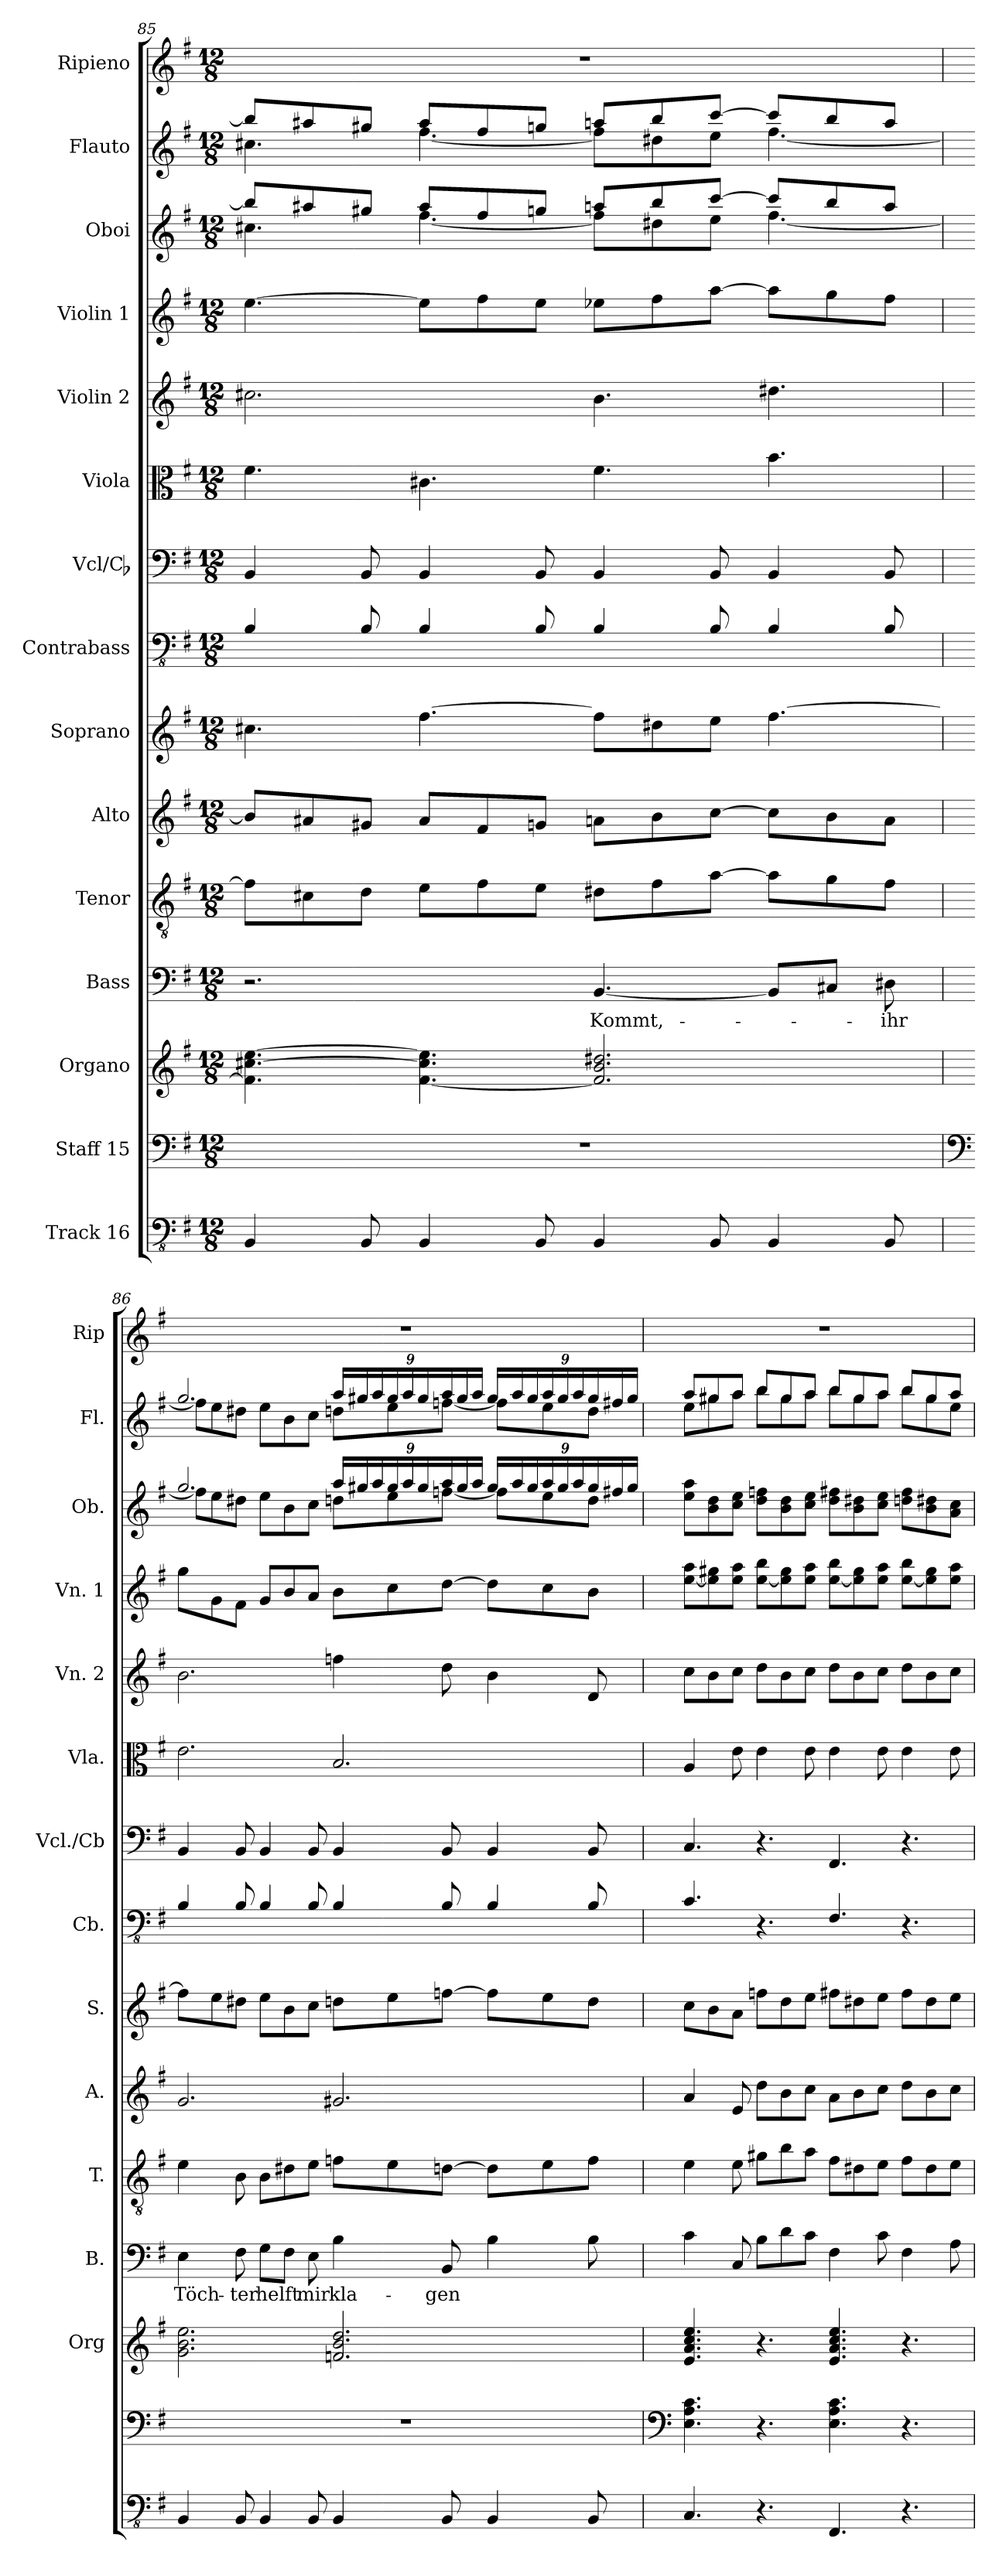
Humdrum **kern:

**kern	**kern	**kern	**kern	**text	**kern	**kern	**kern	**kern	**kern	**kern	**kern	**kern	**kern	**kern	**kern
*part15	*part14	*part13	*part12	*part12	*part11	*part10	*part9	*part8	*part7	*part6	*part5	*part4	*part3	*part2	*part1
*staff15	*staff14	*staff13	*staff12	*staff12	*staff11	*staff10	*staff9	*staff8	*staff7	*staff6	*staff5	*staff4	*staff3	*staff2	*staff1
*I"Track 16	*I"Staff 15	*I"Organo	*I"Bass	*	*I"Tenor	*I"Alto	*I"Soprano	*I"Contrabass	*I"Vcl/Cb	*I"Viola	*I"Violin 2	*I"Violin 1	*I"Oboi	*I"Flauto	*I"Ripieno
*	*	*I'Org	*I'B.	*	*I'T.	*I'A.	*I'S.	*I'Cb.	*I'Vcl./Cb	*I'Vla.	*I'Vn. 2	*I'Vn. 1	*I'Ob.	*I'Fl.	*I'Rip
!!LO:PB:g=z
*clefFv4	*clefF4	*clefG2	*clefF4	*	*clefGv2	*clefG2	*clefG2	*clefFv4	*clefF4	*clefC3	*clefG2	*clefG2	*clefG2	*clefG2	*clefG2
*	*	*	*	*	*	*	*	*ITrd7c12	*	*	*	*	*	*	*
*k[f#]	*k[f#]	*k[f#]	*k[f#]	*	*k[f#]	*k[f#]	*k[f#]	*k[f#]	*k[f#]	*k[f#]	*k[f#]	*k[f#]	*k[f#]	*k[f#]	*k[f#]
*M12/8	*M12/8	*M12/8	*M12/8	*	*M12/8	*M12/8	*M12/8	*M12/8	*M12/8	*M12/8	*M12/8	*M12/8	*M12/8	*M12/8	*M12/8
=85	=85	=85	=85	=85	=85	=85	=85	=85	=85	=85	=85	=85	=85	=85	=85
*	*	*	*	*	*	*	*	*	*	*	*	*	*^	*^	*
4BBB/	1.r	4.f#\] [4.cc#X\ [4.ee\	2.r	.	8f#\L]	8b/L]	4.cc#X\	4BBB/	4BB/	4.f#\	2.cc#X\	[4.ee\	8bb/L]	4.cc#X\	8bb/L]	4.cc#X\	1.r
.	.	.	.	.	8c#X\	8a#X/	.	.	.	.	.	.	8aa#X/	.	8aa#X/	.	.
8BBB/	.	.	.	.	8d\J	8g#X/J	.	8BBB/	8BB/	.	.	.	8gg#X/J	.	8gg#X/J	.	.
4BBB/	.	[4.f#\ 4.cc#\] 4.ee\]	.	.	8e\L	8a#/L	[4.ff#\	4BBB/	4BB/	4.c#X\	.	8ee\L]	8aa#/L	[4.ff#\	8aa#/L	[4.ff#\	.
.	.	.	.	.	8f#\	8f#/	.	.	.	.	.	8ff#\	8ff#/	.	8ff#/	.	.
8BBB/	.	.	.	.	8e\J	8gn/J	.	8BBB/	8BB/	.	.	8ee\J	8ggn/J	.	8ggn/J	.	.
4BBB/	.	2.f#/] 2.b/ 2.dd#X/	[4.BB/	Kommt,-	8d#X\L	8an\L	8ff#\L]	4BBB/	4BB/	4.f#\	4.b\	8ee-X\L	8aan/L	8ff#\L]	8aan/L	8ff#\L]	.
.	.	.	.	.	8f#\	8b\	8dd#X\	.	.	.	.	8ff#\	8bb/	8dd#X\	8bb/	8dd#X\	.
8BBB/	.	.	.	.	[8a\J	[8cc\J	8ee\J	8BBB/	8BB/	.	.	[8aa\J	[8ccc/J	8ee\J	[8ccc/J	8ee\J	.
4BBB/	.	.	8BB/L]	.	8a\L]	8cc\L]	[4.ff#\	4BBB/	4BB/	4.b\	4.dd#X\	8aa\L]	8ccc/L]	[4.ff#\	8ccc/L]	[4.ff#\	.
.	.	.	8C#X/J	.	8g\	8b\	.	.	.	.	.	8gg\	8bb/	.	8bb/	.	.
8BBB/	.	.	8D#X\	-ihr	8f#\J	8a\J	.	8BBB/	8BB/	.	.	8ff#\J	8aa/J	.	8aa/J	.	.
!!LO:PB:g=z
=86	=86	=86	=86	=86	=86	=86	=86	=86	=86	=86	=86	=86	=86	=86	=86	=86	=86
*	*clefF4	*	*	*	*	*	*	*	*	*	*	*	*	*	*	*	*
4BBB/	1.r	2.g\ 2.b\ 2.ee\	4E\	Töch-	4e\	2.g/	8ff#\L]	4BBB/	4BB/	2.e\	2.b\	8gg\L	2.gg/	8ff#\L]	2.gg/	8ff#\L]	1.r
.	.	.	.	.	.	.	8ee\	.	.	.	.	8g\	.	8ee\	.	8ee\	.
8BBB/	.	.	8F#\	-ter	8B\	.	8dd#X\J	8BBB/	8BB/	.	.	8f#\J	.	8dd#X\J	.	8dd#X\J	.
4BBB/	.	.	8G\L	helft	8B\L	.	8ee\L	4BBB/	4BB/	.	.	8g/L	.	8ee\L	.	8ee\L	.
.	.	.	8F#\J	.	8d#X\	.	8b\	.	.	.	.	8b/	.	8b\	.	8b\	.
8BBB/	.	.	8E\	mir	8e\J	.	8cc\J	8BBB/	8BB/	.	.	8a/J	.	8cc\J	.	8cc\J	.
*	*	*	*	*	*	*	*	*	*	*	*	*	*Xbrackettup	*	*Xbrackettup	*	*
4BBB/	.	2.fn/ 2.b/ 2.dd/	4B\	kla-	8fn\L	2.g#X/	8ddn\L	4BBB/	4BB/	2.B/	4ffn\	8b\L	24aa/LL	8ddn\L	24aa/LL	8ddn\L	.
.	.	.	.	.	.	.	.	.	.	.	.	.	24gg#X/	.	24gg#X/	.	.
.	.	.	.	.	.	.	.	.	.	.	.	.	24aa/	.	24aa/	.	.
.	.	.	.	.	8e\	.	8ee\	.	.	.	.	8cc\	24gg#/	8ee\	24gg#/	8ee\	.
.	.	.	.	.	.	.	.	.	.	.	.	.	24aa/	.	24aa/	.	.
.	.	.	.	.	.	.	.	.	.	.	.	.	24gg#/	.	24gg#/	.	.
8BBB/	.	.	8BB/	-gen	[8dn\J	.	[8ffn\J	8BBB/	8BB/	.	8dd\	[8dd\J	24aa/	[8ffn\J	24aa/	[8ffn\J	.
.	.	.	.	.	.	.	.	.	.	.	.	.	24gg#/	.	24gg#/	.	.
.	.	.	.	.	.	.	.	.	.	.	.	.	24aa/JJ	.	24aa/JJ	.	.
4BBB/	.	.	4B\	.	8d\L]	.	8ff\L]	4BBB/	4BB/	.	4b\	8dd\L]	24gg#/LL	8ff\L]	24gg#/LL	8ff\L]	.
.	.	.	.	.	.	.	.	.	.	.	.	.	24aa/	.	24aa/	.	.
.	.	.	.	.	.	.	.	.	.	.	.	.	24gg#/	.	24gg#/	.	.
.	.	.	.	.	8e\	.	8ee\	.	.	.	.	8cc\	24aa/	8ee\	24aa/	8ee\	.
.	.	.	.	.	.	.	.	.	.	.	.	.	24gg#/	.	24gg#/	.	.
.	.	.	.	.	.	.	.	.	.	.	.	.	24aa/	.	24aa/	.	.
8BBB/	.	.	8B\	.	8f\J	.	8dd\J	8BBB/	8BB/	.	8d/	8b\J	24gg#/	8dd\J	24gg#/	8dd\J	.
.	.	.	.	.	.	.	.	.	.	.	.	.	24ff#X/	.	24ff#X/	.	.
.	.	.	.	.	.	.	.	.	.	.	.	.	24gg#/JJ	.	24gg#/JJ	.	.
*	*	*	*	*	*	*	*	*	*	*	*	*	*v	*v	*	*	*
!!LO:PB:g=z
=87	=87	=87	=87	=87	=87	=87	=87	=87	=87	=87	=87	=87	=87	=87	=87	=87
*	*clefF4	*	*	*	*	*	*	*	*	*	*	*	*	*	*	*
4.CC/	4.E\ 4.A\ 4.c\	4.e/ 4.a/ 4.cc/ 4.ee/	4c\	.	4e\	4a/	8cc\L	4.CC/	4.C/	4A/	8cc\L	[8ee\ 8aa\L	8ee\ 8aa\L	8aa/L	8ee\L	1.r
.	.	.	.	.	.	.	8b\	.	.	.	8b\	8ee\] 8gg#X\	8b\ 8dd\	8gg#X/	8gg#\	.
.	.	.	8C/	.	8e\	8e/	8a\J	.	.	8e\	8cc\J	8ee\ 8aa\J	8cc\ 8ee\J	8aa/J	8aa\J	.
4.r	4.r	4.r	8B\L	.	8g#X\L	8dd\L	8ffn\L	4.r	4.r	4e\	8dd\L	[8ee\ 8bb\L	8dd\ 8ffn\L	8bb/L	8bb\L	.
.	.	.	8d\	.	8b\	8b\	8dd\	.	.	.	8b\	8ee\] 8gg#\	8b\ 8dd\	8gg#/	8gg#\	.
.	.	.	8c\J	.	8a\J	8cc\J	8ee\J	.	.	8e\	8cc\J	8ee\ 8aa\J	8cc\ 8ee\J	8aa/J	8aa\J	.
4.FFF#/	4.E\ 4.A\ 4.c\	4.e/ 4.a/ 4.cc/ 4.ee/	4F#\	.	8f#\L	8a\L	8ff#X\L	4.FFF#/	4.FF#/	4e\	8dd\L	[8ee\ 8bb\L	8dd\ 8ff#X\L	8bb/L	8bb\L	.
.	.	.	.	.	8d#X\	8b\	8dd#X\	.	.	.	8b\	8ee\] 8gg#\	8b\ 8dd#X\	8gg#/	8gg#\	.
.	.	.	8c\	.	8e\J	8cc\J	8ee\J	.	.	8e\	8cc\J	8ee\ 8aa\J	8cc\ 8ee\J	8aa/J	8aa\J	.
4.r	4.r	4.r	4F#\	.	8f#\L	8dd\L	8ff#\L	4.r	4.r	4e\	8dd\L	[8ee\ 8bb\L	8ddn\ 8ff#\L	8bb/L	8bb\L	.
.	.	.	.	.	8d#\	8b\	8dd#\	.	.	.	8b\	8ee\] 8gg#\	8b\ 8dd#X\	8gg#/	8gg#\	.
.	.	.	8A\	.	8e\J	8cc\J	8ee\J	.	.	8e\	8cc\J	8ee\ 8aa\J	8a\ 8cc\J	8aa/J	8ee\J	.
*	*	*	*	*	*	*	*	*	*	*	*	*	*	*v	*v	*
=	=	=	=	=	=	=	=	=	=	=	=	=	=	=	=
*-	*-	*-	*-	*-	*-	*-	*-	*-	*-	*-	*-	*-	*-	*-	*-
